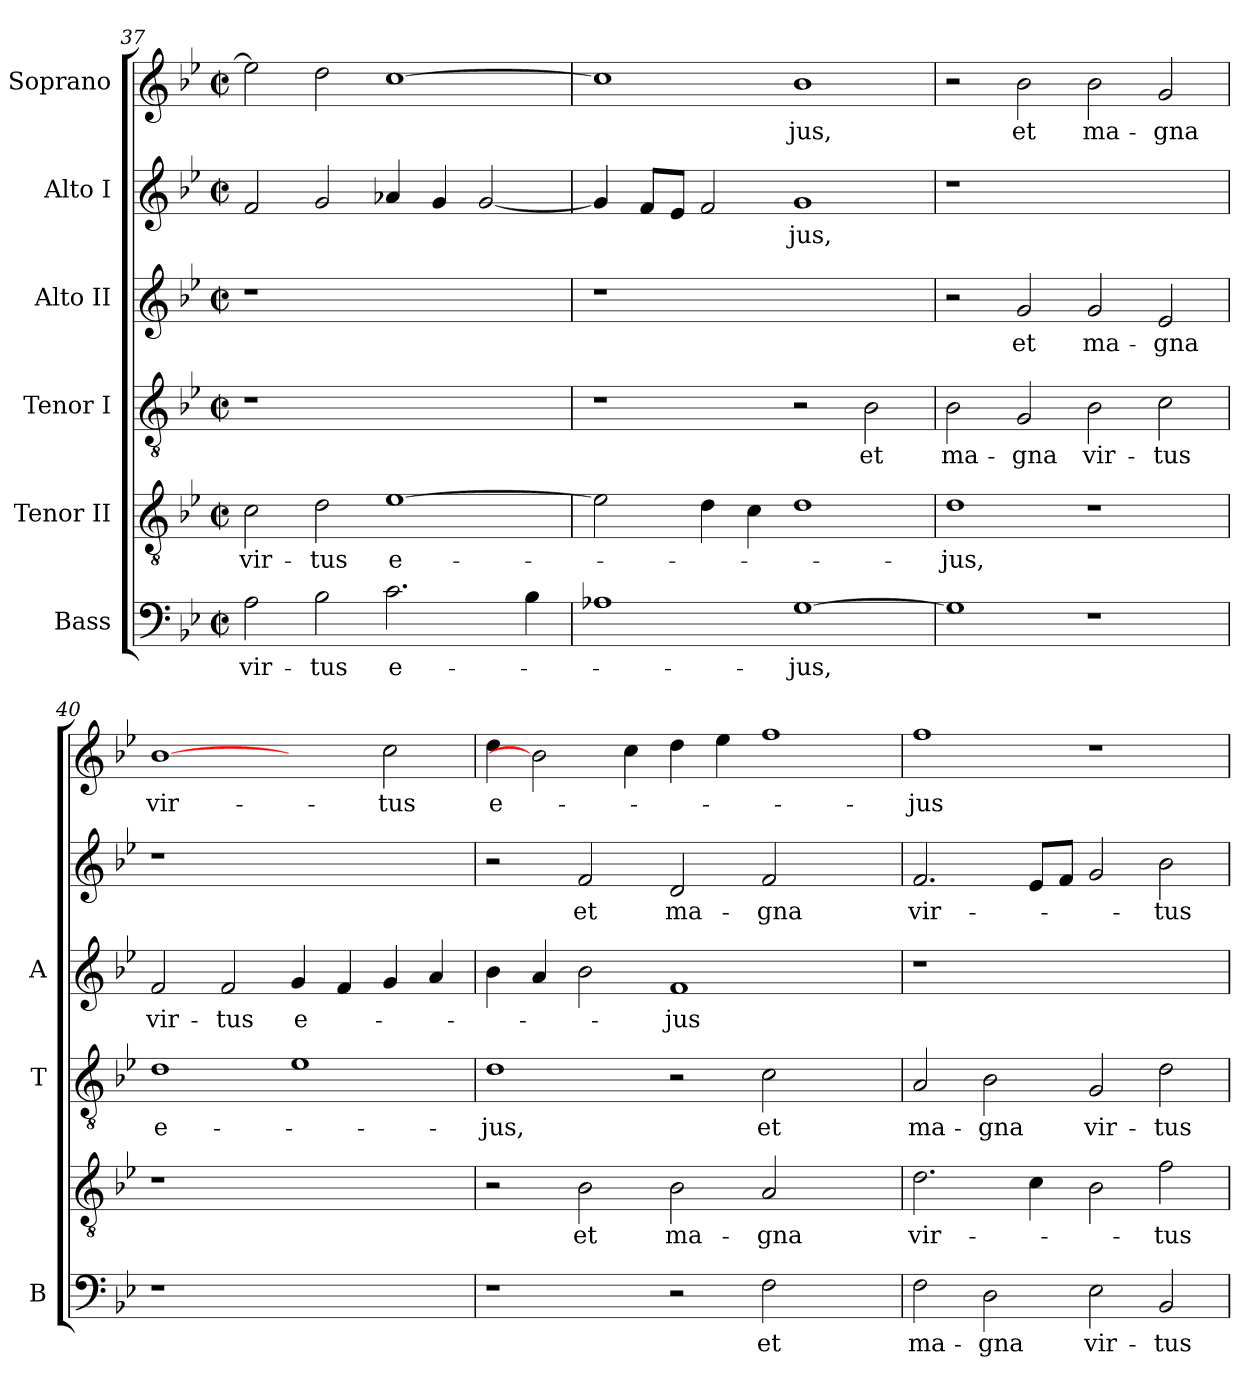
**kern	**text	**kern	**text	**kern	**text	**kern	**text	**kern	**text	**kern	**text
*part6	*part6	*part5	*part5	*part4	*part4	*part3	*part3	*part2	*part2	*part1	*part1
*staff6	*staff6	*staff5	*staff5	*staff4	*staff4	*staff3	*staff3	*staff2	*staff2	*staff1	*staff1
*I"Bass	*	*I"Tenor II	*	*I"Tenor I	*	*I"Alto II	*	*I"Alto I	*	*I"Soprano	*
*I'B	*	*	*	*I'T	*	*I'A	*	*	*	*	*
!!LO:LB:g=z
*clefF4	*	*clefGv2	*	*clefGv2	*	*clefG2	*	*clefG2	*	*clefG2	*
*k[b-e-]	*	*k[b-e-]	*	*k[b-e-]	*	*k[b-e-]	*	*k[b-e-]	*	*k[b-e-]	*
*B-:	*	*B-:	*	*B-:	*	*B-:	*	*B-:	*	*B-:	*
*M2/2	*	*M2/2	*	*M2/2	*	*M2/2	*	*M2/2	*	*M2/2	*
*met(c|)	*	*met(c|)	*	*met(c|)	*	*met(c|)	*	*met(c|)	*	*met(c|)	*
=37	=37	=37	=37	=37	=37	=37	=37	=37	=37	=37	=37
!	!LO:LY:b	!	!LO:LY:b	!LO:N:vis=1	!	!LO:N:vis=1	!	!	!	!	!
2A\	vir-	2c\	vir-	1r	.	1r	.	2f/	.	2ee-\]	.
!	!LO:LY:b	!	!LO:LY:b	!	!	!	!	!	!	!	!
2B-\	-tus	2d\	-tus	.	.	.	.	2g/	.	2dd\	.
!	!LO:LY:b	!	!LO:LY:b	!	!	!	!	!	!	!	!
2.c\	e-	[>1e-	e-	1ryy	.	1ryy	.	4a-X/	.	[>1cc	.
.	.	.	.	.	.	.	.	4g/	.	.	.
.	.	.	.	.	.	.	.	[<2g/	.	.	.
4B-\	.	.	.	.	.	.	.	.	.	.	.
=38	=38	=38	=38	=38	=38	=38	=38	=38	=38	=38	=38
!	!	!	!	!	!	!LO:N:vis=1	!	!	!	!	!
1A-X	.	2e-\]	.	1r	.	1r	.	4g/]	.	1cc]	.
.	.	.	.	.	.	.	.	8f/L	.	.	.
.	.	.	.	.	.	.	.	8e-/J	.	.	.
.	.	4d\	.	.	.	.	.	2f/	.	.	.
.	.	4c\	.	.	.	.	.	.	.	.	.
!	!LO:LY:b	!	!	!	!	!	!	!	!LO:LY:b	!	!LO:LY:b
[>1G	-jus,	1d	.	2r	.	1ryy	.	1g	-jus,	1b-	-jus,
!	!	!	!	!	!LO:LY:b	!	!	!	!	!	!
.	.	.	.	2B-\	et	.	.	.	.	.	.
=39	=39	=39	=39	=39	=39	=39	=39	=39	=39	=39	=39
!	!	!	!LO:LY:b	!	!LO:LY:b	!	!	!LO:N:vis=1	!	!	!
1G]	.	1d	-jus,	2B-\	ma-	2r	.	1r	.	2r	.
!	!	!	!	!	!LO:LY:b	!	!LO:LY:b	!	!	!	!LO:LY:b
.	.	.	.	2G/	-gna	2g/	et	.	.	2b-\	et
!	!	!	!	!	!LO:LY:b	!	!LO:LY:b	!	!	!	!LO:LY:b
1r	.	1r	.	2B-\	vir-	2g/	ma-	1ryy	.	2b-\	ma-
!	!	!	!	!	!LO:LY:b	!	!LO:LY:b	!	!	!	!LO:LY:b
.	.	.	.	2c\	-tus	2e-/	-gna	.	.	2g/	-gna
=40	=40	=40	=40	=40	=40	=40	=40	=40	=40	=40	=40
!LO:N:vis=1	!	!LO:N:vis=1	!	!	!LO:LY:b	!	!LO:LY:b	!LO:N:vis=1	!	!	!LO:LY:b
1r	.	1r	.	1d	e-	2f/	vir-	1r	.	[1b-	vir-
!	!	!	!	!	!	!	!LO:LY:b	!	!	!	!
.	.	.	.	.	.	2f/	-tus	.	.	.	.
!	!	!	!	!	!	!	!LO:LY:b	!	!	!	!
1ryy	.	1ryy	.	1e-	.	4g/	e-	1ryy	.	2ryy	.
.	.	.	.	.	.	4f/	.	.	.	.	.
!	!	!	!	!	!	!	!	!	!	!	!LO:LY:b
.	.	.	.	.	.	4g/	.	.	.	2cc\	-tus
.	.	.	.	.	.	4a/	.	.	.	.	.
!!LO:PB:g=z
=41	=41	=41	=41	=41	=41	=41	=41	=41	=41	=41	=41
!	!	!	!	!	!LO:LY:b	!	!	!	!	!	!LO:LY:b
1r	.	2r	.	1d	-jus,	4b-\	.	2r	.	4dd\	e-
.	.	.	.	.	.	4a/	.	.	.	2b-]	.
!	!	!	!LO:LY:b	!	!	!	!	!	!LO:LY:b	!	!
.	.	2B-\	et	.	.	2b-\	.	2f/	et	.	.
.	.	.	.	.	.	.	.	.	.	4cc\	.
!	!	!	!LO:LY:b	!	!	!	!LO:LY:b	!	!LO:LY:b	!	!
2r	.	2B-\	ma-	2r	.	1f	-jus	2d/	ma-	4dd\	.
.	.	.	.	.	.	.	.	.	.	4ee-\	.
!	!LO:LY:b	!	!LO:LY:b	!	!LO:LY:b	!	!	!	!LO:LY:b	!	!
2F\	et	2A/	-gna	2c\	et	.	.	2f/	-gna	1ff	.
2ryy	.	2ryy	.	2ryy	.	2ryy	.	2ryy	.	.	.
=42	=42	=42	=42	=42	=42	=42	=42	=42	=42	=42	=42
!	!LO:LY:b	!	!LO:LY:b	!	!LO:LY:b	!LO:N:vis=1	!	!	!LO:LY:b	!	!LO:LY:b
2F\	ma-	2.d\	vir-	2A/	ma-	1r	.	2.f/	vir-	1ff	-jus
!	!LO:LY:b	!	!	!	!LO:LY:b	!	!	!	!	!	!
2D\	-gna	.	.	2B-\	-gna	.	.	.	.	.	.
.	.	4c\	.	.	.	.	.	8e-/L	.	.	.
.	.	.	.	.	.	.	.	8f/J	.	.	.
!	!LO:LY:b	!	!	!	!LO:LY:b	!	!	!	!	!	!
2E-\	vir-	2B-\	.	2G/	vir-	1ryy	.	2g/	.	1r	.
!	!LO:LY:b	!	!LO:LY:b	!	!LO:LY:b	!	!	!	!LO:LY:b	!	!
2BB-/	-tus	2f\	-tus	2d\	-tus	.	.	2b-\	-tus	.	.
=	=	=	=	=	=	=	=	=	=	=	=
*-	*-	*-	*-	*-	*-	*-	*-	*-	*-	*-	*-
